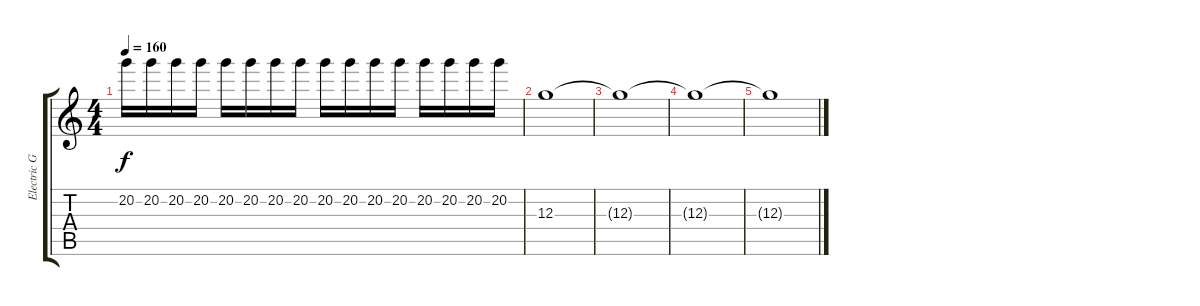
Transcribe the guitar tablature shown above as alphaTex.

\track ("Electric Guitar" "Electric G") {instrument overdrivenguitar}
\staff {score tabs}
\tuning (E4 B3 G3 D3 A2 E2) {hide}
\ts (4 4)
\tempo 160
\clef g2
\ks c
20.2.16{dy f} 20.2.16 20.2.16 20.2.16 20.2.16 20.2.16 20.2.16 20.2.16 20.2.16 20.2.16 20.2.16 20.2.16 20.2.16 20.2.16 20.2.16 20.2.16 |
12.3.1 |
12.3{t}.1 |
12.3{t}.1 |
12.3{t}.1
